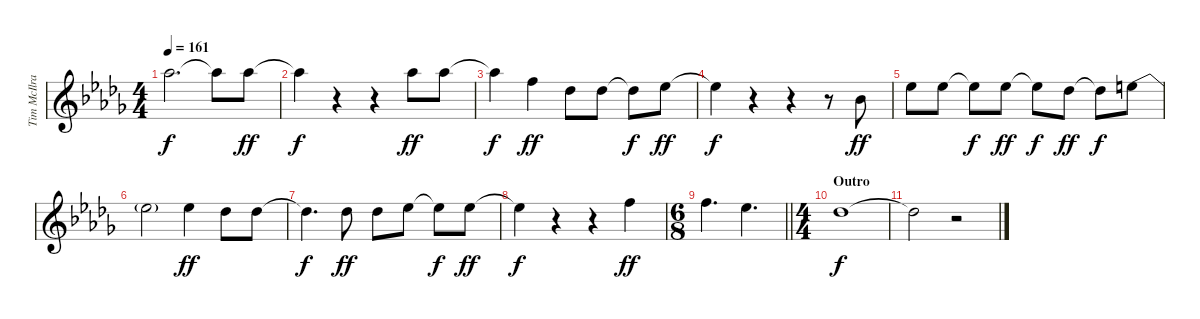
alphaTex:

\track ("Tim McIlrath - Vocals" "Tim McIlra") {instrument overdrivenguitar}
\staff {score}
\tuning (E4 B3 G3 D3 A2 E2) {hide}
\ts (4 4)
\tempo 161
\clef g2
\ks db
4.1{t}.2{d dy f} 4.1{t}.8 4.1.8{dy ff} |
4.1{t}.4{dy f} r.4 r.4 4.1.8{dy ff} 4.1.8 |
4.1{t}.4{dy f} 1.1.4{dy ff} 2.2.8 2.2.8 2.2{t}.8{dy f} 4.2.8{dy ff} |
4.2{t}.4{dy f} r.4 r.4 r.8 3.3.8{dy ff} |
4.2.8 4.2.8 4.2{t}.8{dy f} 4.2.8{dy ff} 4.2{t}.8{dy f} 2.2.8{dy ff} 2.2{t}.8{dy f} 4.2{be (custom 0 2 9 2 22 0 60 0)}.8 |
4.2{t}.2 4.2.4{dy ff} 2.2.8 2.2.8 |
2.2{t}.4{d dy f} 2.2.8{dy ff} 2.2.8 4.2.8 4.2{t}.8{dy f} 4.2.8{dy ff} |
4.2{t}.4{dy f} r.4 r.4 1.1.4{dy ff} |
\ts (6 8)
\barLineRight lightlight
1.1.4{d} 4.2.4{d} |
\ts (4 4)
\section ("" "Outro")
2.2.1{dy f} |
2.2{t}.2 r.2
